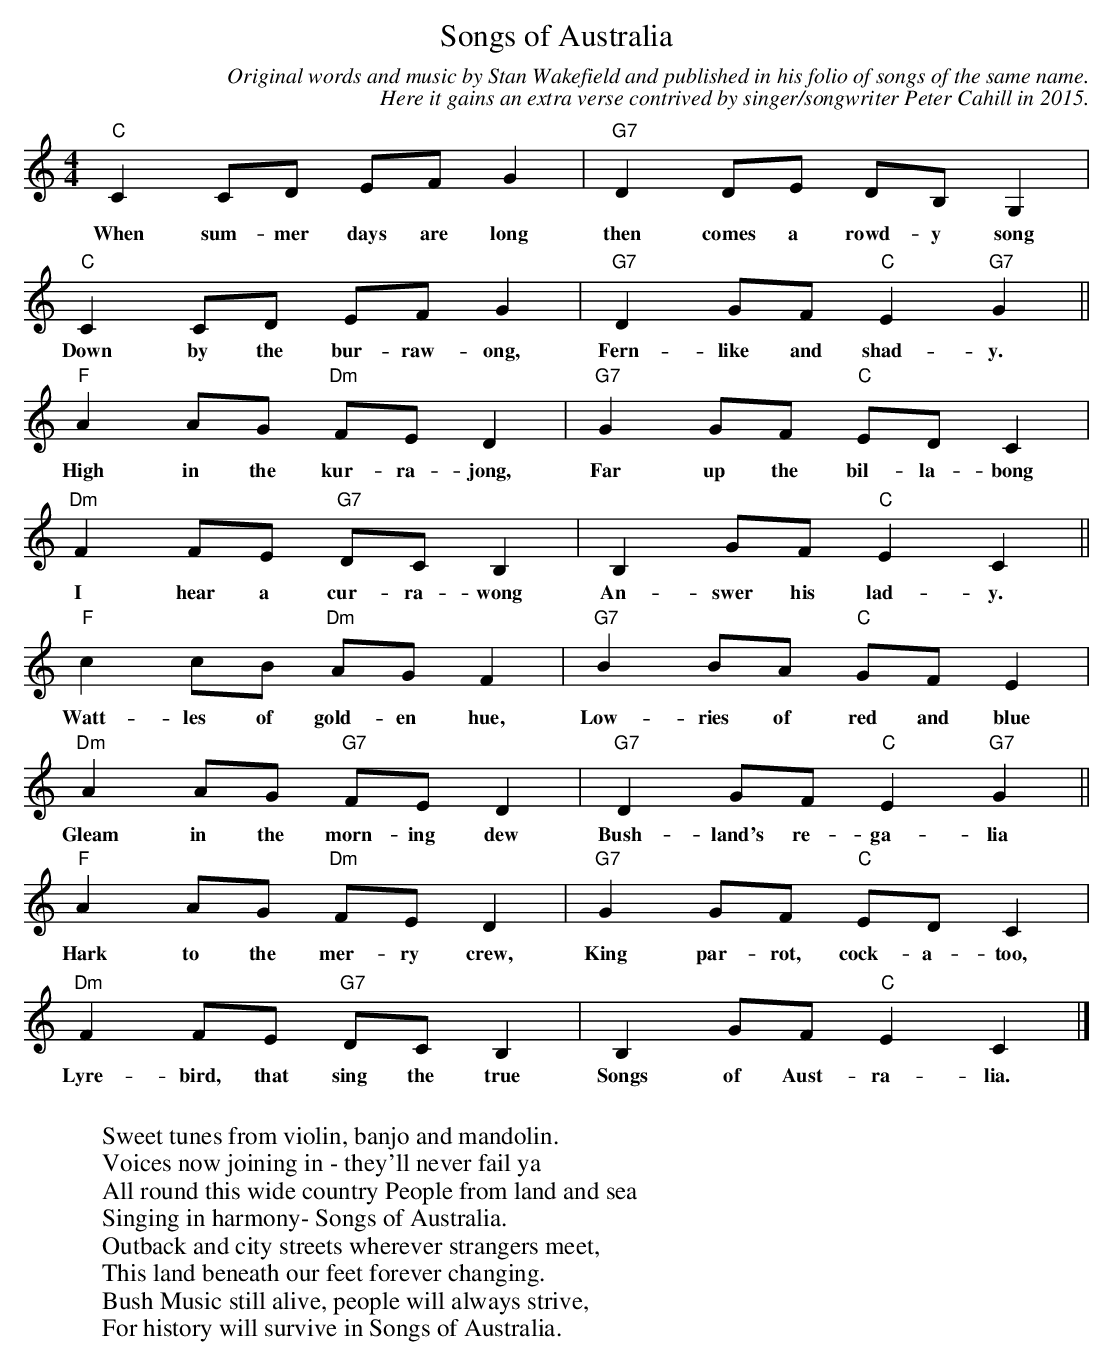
X:1
T:Songs of Australia
C:Original words and music by Stan Wakefield and published in his folio of songs of the same name.
C:Here it gains an extra verse contrived by singer/songwriter Peter Cahill in 2015.
M:4/4
L:1/8
K:C
"C"C2CD EF G2|"G7"D2 DE DB,G,2|
w:When sum-mer days are long then comes a rowd-y song
"C"C2CD EF G2|"G7"D2 GF"C"E2"G7"G2||
w:Down by the bur-raw-ong, Fern-like and shad-y.
"F"A2AG "Dm"FED2|"G7"G2GF "C"ED C2|
w:High in the kur-ra-jong, Far up the bil-la-bong
"Dm"F2FE "G7"DCB,2|B,2GF"C"E2C2||
w:I hear a cur-ra-wong An-swer his lad-y.
"F"c2cB "Dm"AGF2|"G7"B2BA "C"GFE2|
w:Watt-les of gold-en hue, Low-ries of red and blue
"Dm"A2AG "G7"FED2|"G7"D2GF"C"E2"G7"G2||
w:Gleam in the morn-ing dew Bush-land's re-ga-lia
"F"A2AG "Dm"FED2|"G7"G2GF "C"ED C2|
w:Hark to the mer-ry crew, King par-rot, cock-a-too,
"Dm"F2FE "G7"DCB,2|B,2GF"C"E2C2|]
w:Lyre-bird, that sing the true Songs of Aust-ra-lia.
W:
W:Sweet tunes from violin, banjo and mandolin.
W:Voices now joining in - they'll never fail ya
W:All round this wide country People from land and sea
W:Singing in harmony- Songs of Australia.
W:Outback and city streets wherever strangers meet,
W:This land beneath our feet forever changing.
W:Bush Music still alive, people will always strive,
W:For history will survive in Songs of Australia.
